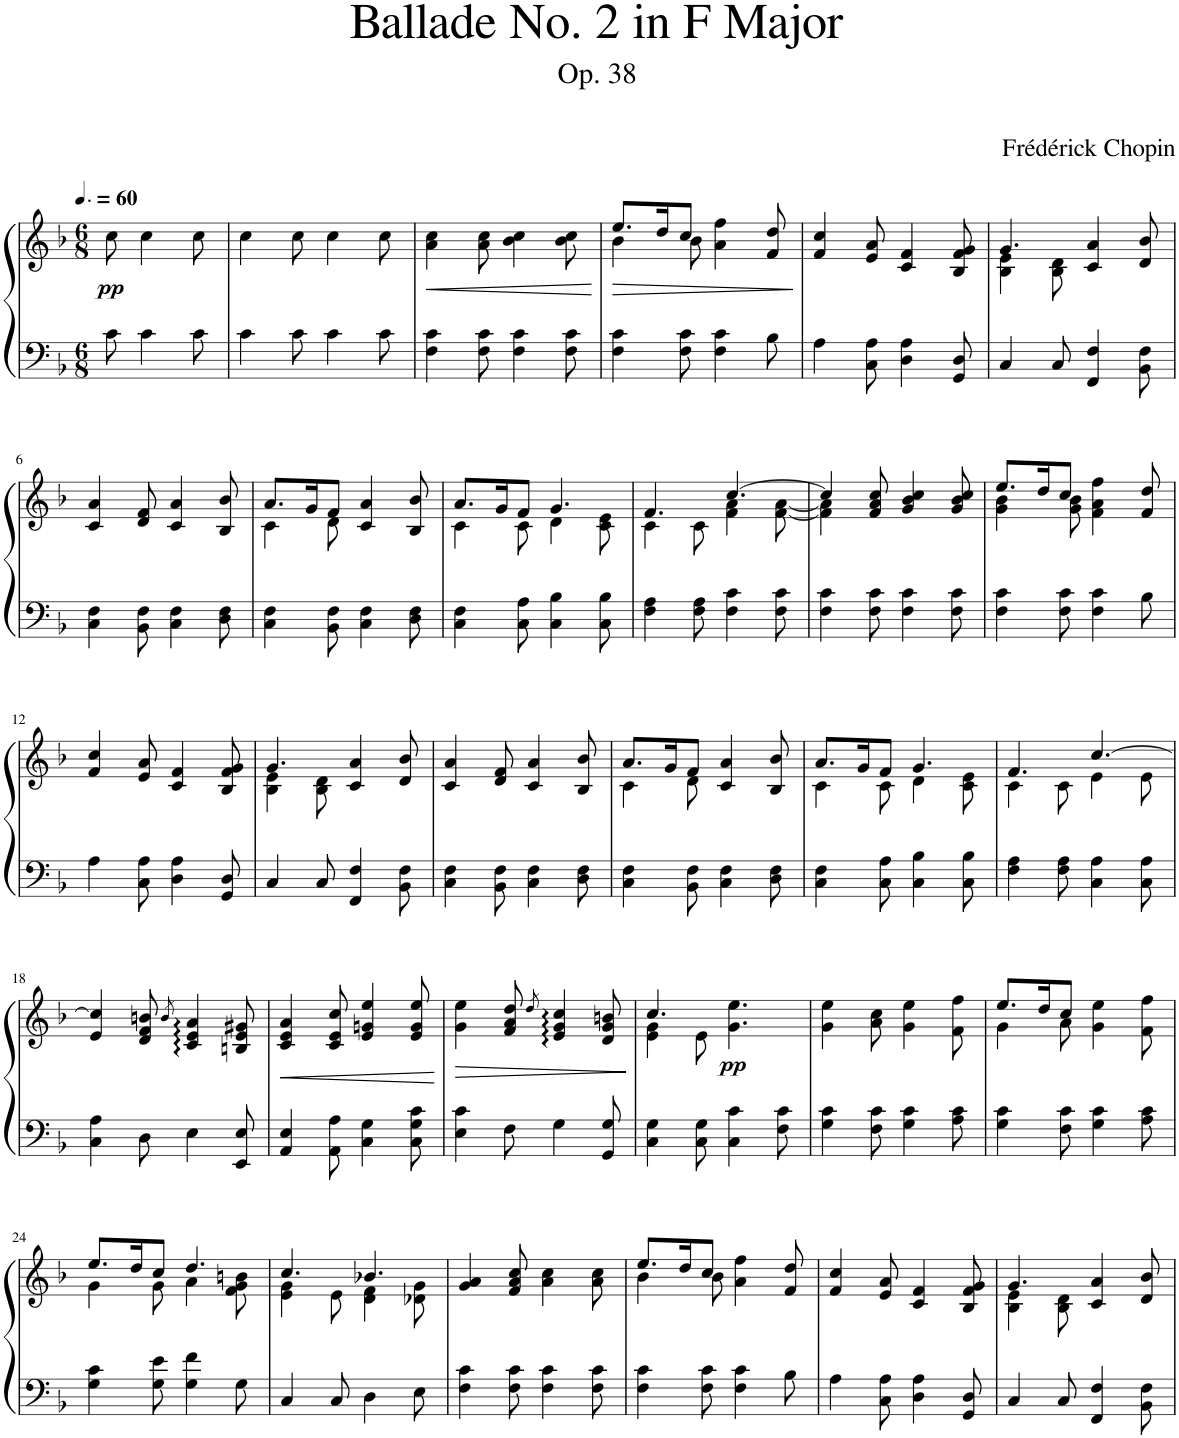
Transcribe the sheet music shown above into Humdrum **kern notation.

**kern	**kern	**dynam
*part1	*part1	*part1
*staff2	*staff1	*staff1/2
*I"Piano	*	*
*I'Pno.	*	*
*clefF4	*clefG2	*
*k[b-]	*k[b-]	*
*M6/8	*M6/8	*
*MM90	*MM90	*
=	=	=
!	!	!LO:DY:b
8c\	8cc\	pp
4c\	4cc\	.
8c\	8cc\	.
=1	=1	=1
4c\	4cc\	.
8c\	8cc\	.
4c\	4cc\	.
8c\	8cc\	.
=2	=2	=2
!	!	!LO:HP:b
4F\ 4c\	4a\ 4cc\	<
8F\ 8c\	8a\ 8cc\	.
4F\ 4c\	4b-\ 4cc\	.
8F\ 8c\	8b-\ 8cc\	.
.	.	[
=3	=3	=3
!	!	!LO:HP:b
*	*^	*
4F\ 4c\	8.ee/L	4b-\	>
.	16dd/K	.	.
8F\ 8c\	8cc/J	8b-\	.
4F\ 4c\	4a\ 4ff\	8ryy	.
.	.	4ryy	.
8B-\	8f/ 8dd/	.	.
*	*v	*v	*
.	.	]
=4	=4	=4
4A\	4f/ 4cc/	.
8C\ 8A\	8e/ 8a/	.
4D\ 4A\	4c/ 4f/	.
8GG/ 8D/	8B-/ 8f/ 8g/	.
=5	=5	=5
*	*^	*
4C/	4.g/	4B-\ 4e\	.
8C/	.	8B-\ 8d\	.
4FF/ 4F/	4c/ 4a/	8ryy	.
.	.	4ryy	.
8BB-\ 8F\	8d/ 8b-/	.	.
*	*v	*v	*
!!LO:LB:g=z
=6	=6	=6
4C\ 4F\	4c/ 4a/	.
8BB-\ 8F\	8d/ 8f/	.
4C\ 4F\	4c/ 4a/	.
8D\ 8F\	8B-/ 8b-/	.
=7	=7	=7
*	*^	*
4C\ 4F\	8.a/L	4c\	.
.	16g/K	.	.
8BB-\ 8F\	8f/J	8d\	.
4C\ 4F\	4c/ 4a/	8ryy	.
.	.	4ryy	.
8D\ 8F\	8B-/ 8b-/	.	.
=8	=8	=8	=8
4C\ 4F\	8.a/L	4c\	.
.	16g/K	.	.
8C\ 8A\	8f/J	8c\	.
4C\ 4B-\	4.g/	4d\	.
8C\ 8B-\	.	8c\ 8e\	.
=9	=9	=9	=9
4F\ 4A\	4.f/	4c\	.
8F\ 8A\	.	8c\	.
4F\ 4c\	[4.cc/	4f\ 4a\	.
8F\ 8c\	.	[8f\ [8a\	.
=10	=10	=10	=10
4F\ 4c\	4cc/]	4f\] 4a\]	.
8F\ 8c\	8f/ 8a/ 8cc/	2ryy	.
4F\ 4c\	4g/ 4b-/ 4cc/	.	.
8F\ 8c\	8g/ 8b-/ 8cc/	.	.
=11	=11	=11	=11
4F\ 4c\	8.ee/L	4g\ 4b-\	.
.	16dd/K	.	.
8F\ 8c\	8cc/J	8g\ 8b-\	.
4F\ 4c\	4f\ 4a\ 4ff\	8ryy	.
.	.	4ryy	.
8B-\	8f/ 8dd/	.	.
*	*v	*v	*
!!LO:LB:g=z
=12	=12	=12
4A\	4f/ 4cc/	.
8C\ 8A\	8e/ 8a/	.
4D\ 4A\	4c/ 4f/	.
8GG/ 8D/	8B-/ 8f/ 8g/	.
=13	=13	=13
*	*^	*
4C/	4.g/	4B-\ 4e\	.
8C/	.	8B-\ 8d\	.
4FF/ 4F/	4c/ 4a/	8ryy	.
.	.	4ryy	.
8BB-\ 8F\	8d/ 8b-/	.	.
*	*v	*v	*
=14	=14	=14
4C\ 4F\	4c/ 4a/	.
8BB-\ 8F\	8d/ 8f/	.
4C\ 4F\	4c/ 4a/	.
8D\ 8F\	8B-/ 8b-/	.
=15	=15	=15
*	*^	*
4C\ 4F\	8.a/L	4c\	.
.	16g/K	.	.
8BB-\ 8F\	8f/J	8d\	.
4C\ 4F\	4c/ 4a/	8ryy	.
.	.	4ryy	.
8D\ 8F\	8B-/ 8b-/	.	.
=16	=16	=16	=16
4C\ 4F\	8.a/L	4c\	.
.	16g/K	.	.
8C\ 8A\	8f/J	8c\	.
4C\ 4B-\	4.g/	4d\	.
8C\ 8B-\	.	8c\ 8e\	.
=17	=17	=17	=17
4F\ 4A\	4.f/	4c\	.
8F\ 8A\	.	8c\	.
4C\ 4A\	[4.cc/	4e\	.
8C\ 8A\	.	8e\	.
*	*v	*v	*
!!LO:LB:g=z
=18	=18	=18
4C\ 4A\	4e/ 4cc/]	.
8D\	8d/ 8f/ 8bn/	.
.	8qb/	.
4E\	4c/ 4e/ 4a/	.
8EE/ 8E/	8Bn/ 8e/ 8g#X/	.
=19	=19	=19
4AA/ 4E/	4c/ 4e/ 4a/	.
8AA\ 8A\	8c/ 8e/ 8cc/	.
4C\ 4G\	4e/ 4gn/ 4ee/	.
8C\ 8G\ 8c\	8e/ 8g/ 8ee/	.
=20	=20	=20
!	!	!LO:HP:b
4E\ 4c\	4g\ 4ee\	>
8F\	8f/ 8a/ 8dd/	.
.	8qdd/	.
4G\	4e/ 4g/ 4cc/	.
8GG/ 8G/	8d/ 8g/ 8bn/	.
.	.	]
=21	=21	=21
*	*^	*
4C\ 4G\	4.cc/	4e\ 4g\	.
8C\ 8G\	.	8e\	.
!	!	!	!LO:DY:b
4C\ 4c\	4.g\ 4.ee\	8ryy	pp
.	.	4ryy	.
8F\ 8c\	.	.	.
*	*v	*v	*
=22	=22	=22
4G\ 4c\	4g\ 4ee\	.
8F\ 8c\	8a\ 8cc\	.
4G\ 4c\	4g\ 4ee\	.
8A\ 8c\	8f\ 8ff\	.
=23	=23	=23
*	*^	*
4G\ 4c\	8.ee/L	4g\	.
.	16dd/K	.	.
8F\ 8c\	8cc/J	8a\	.
4G\ 4c\	4g\ 4ee\	8ryy	.
.	.	4ryy	.
8A\ 8c\	8f\ 8ff\	.	.
!!LO:LB:g=z	!!
=24	=24	=24	=24
4G\ 4c\	8.ee/L	4g\	.
.	16dd/K	.	.
8G\ 8e\	8cc/J	8g\	.
4G\ 4f\	4.dd/	4a\	.
8G\	.	8f\ 8g\ 8bn\	.
=25	=25	=25	=25
4C/	4.cc/	4e\ 4g\	.
8C/	.	8e\	.
4D\	4.b-X/	4d\ 4f\	.
8E\	.	8d-X\ 8g\	.
*	*v	*v	*
=26	=26	=26
4F\ 4c\	4g/ 4a/	.
8F\ 8c\	8f/ 8a/ 8cc/	.
4F\ 4c\	4a\ 4cc\	.
8F\ 8c\	8a\ 8cc\	.
=27	=27	=27
*	*^	*
4F\ 4c\	8.ee/L	4b-\	.
.	16dd/K	.	.
8F\ 8c\	8cc/J	8b-\	.
4F\ 4c\	4a\ 4ff\	8ryy	.
.	.	4ryy	.
8B-\	8f/ 8dd/	.	.
*	*v	*v	*
=28	=28	=28
4A\	4f/ 4cc/	.
8C\ 8A\	8e/ 8a/	.
4D\ 4A\	4c/ 4f/	.
8GG/ 8D/	8B-/ 8f/ 8g/	.
=29	=29	=29
*	*^	*
4C/	4.g/	4B-\ 4e\	.
8C/	.	8B-\ 8d\	.
4FF/ 4F/	4c/ 4a/	8ryy	.
.	.	4ryy	.
8BB-\ 8F\	8d/ 8b-/	.	.
*	*v	*v	*
=	=	=
*-	*-	*-
